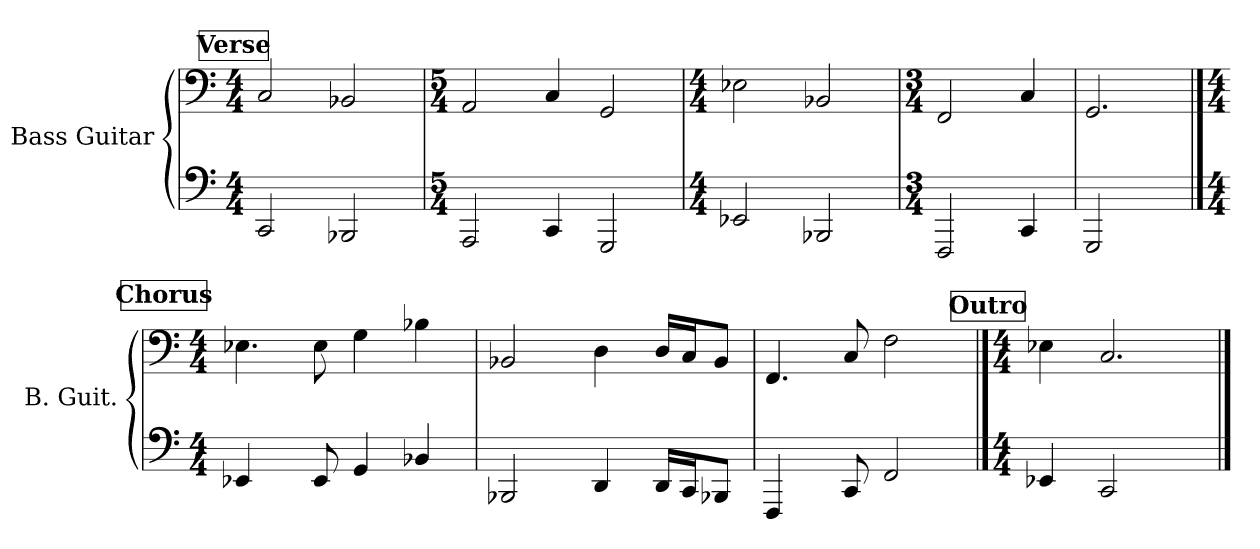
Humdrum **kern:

**kern	**kern
*part1	*part1
*staff2	*staff1
*I"Bass Guitar	*
*I'B. Guit.	*
*stria4	*
*	*clefF4
*ITrd7c12	*ITrd7c12
*k[]	*k[]
*M4/4	*M4/4
*MM85	*MM85
!!LO:REH:place=s1:a:B:fs=14:t=Verse
=1	=1
2CCC	2CC/
2BBBB-	2BBB-X/
=2	=2
*M5/4	*M5/4
2AAAA	2AAA/
4CCC	4CC/
2GGGG	2GGG/
=3	=3
*M4/4	*M4/4
2EEE-X	2EE-X\
2BBBB-X	2BBB-X/
=4	=4
*M3/4	*M3/4
2FFFF	2FFF/
4CCC	4CC/
=5	=5
!LO:N:vis=2	!
2.GGGG	2.GGG/
!!LO:LB:g=z
!!LO:REH:place=s1:a:B:fs=14:t=Chorus
==1	==1
*stria4	*
*M4/4	*M4/4
!LO:N:vis=4	!
4.EEE-X	4.EE-X\
8EEE-	8EE-\
4GGG	4GG\
4BBB-X	4BB-X\
=2	=2
2BBBB-X	2BBB-X/
4DDD	4DD\
16DDDLL	16DD/LL
16CCCJ	16CC/J
8BBBB-XJ	8BBB-/J
=3	=3
!LO:N:vis=4	!
4.FFFF	4.FFF/
8CCC	8CC/
2FFF	2FF\
!!LO:LB:g=z
!!LO:REH:place=s1:a:B:fs=14:t=Outro
==1	==1
*stria4	*
*M4/4	*M4/4
4EEE-	4EE-X\
!LO:N:vis=2	!
2.CCC	2.CC/
==	==
*-	*-
